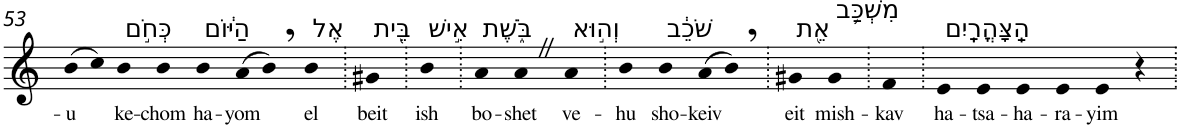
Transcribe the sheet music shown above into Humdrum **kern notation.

**kern	**text
*part1	*part1
*staff1	*staff1
*I"Piano	*
*I'Pno	*
!!LO:PB:g=z
*clefG2	*
*k[]	*
=53	=53
!	!LO:LY:b
(>8b	-u
8cc)	.
!LO:TX:a:t=כְּחֹ֣ם	!
!	!LO:LY:b
4b	ke-
!	!LO:LY:b
4b	-chom
!LO:TX:a:t=הַיּ֔וֹם	!
!	!LO:LY:b
4b	ha-
!	!LO:LY:b
(>8a	-yom
8b,)	.
!LO:TX:a:t=אֶל	!
!	!LO:LY:b
4b	el
=54.	=54.
!LO:TX:a:t=בֵּ֖ית	!
!	!LO:LY:b
4g#X	beit
=55.	=55.
!LO:TX:a:t=אִ֣ישׁ	!
!	!LO:LY:b
4b	ish
=56.	=56.
!LO:TX:a:t=בֹּ֑שֶׁת	!
!	!LO:LY:b
4a	bo-
!	!LO:LY:b
4aZ	-shet
!LO:TX:a:t=וְה֣וּא	!
!	!LO:LY:b
4a	ve-
=57.	=57.
!	!LO:LY:b
4b	-hu
!LO:TX:a:t=שֹׁכֵ֔ב	!
!	!LO:LY:b
4b	sho-
!	!LO:LY:b
(>8a	-keiv
8b,)	.
=58.	=58.
!LO:TX:a:t=אֵ֖ת	!
!	!LO:LY:b
4g#X	eit
!LO:TX:a:t=מִשְׁכַּ֥ב	!
!	!LO:LY:b
4g#	mish-
=59.	=59.
!	!LO:LY:b
4f	-kav
=60.	=60.
!LO:TX:a:t=הַֽצָּהֳרָֽיִם	!
!	!LO:LY:b
4e	ha-
!	!LO:LY:b
4e	-tsa-
!	!LO:LY:b
4e	-ha-
!	!LO:LY:b
4e	-ra-
!	!LO:LY:b
4e	-yim
4r	.
=.	=.
*-	*-
